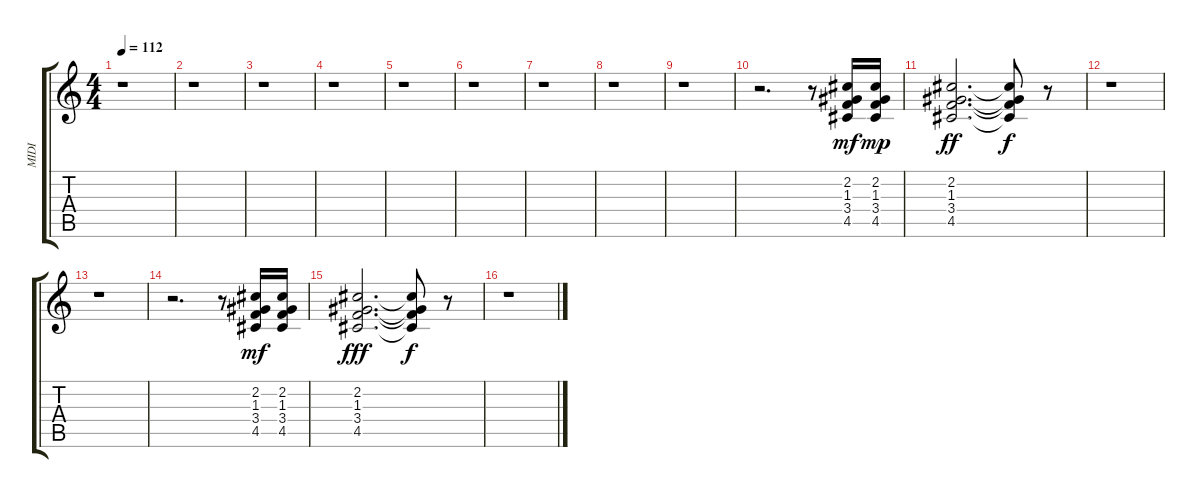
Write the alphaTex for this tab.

\track ("MIDI" "MIDI") {instrument acousticguitarsteel}
\staff {score tabs}
\tuning (E4 B3 G3 D3 A2 E2) {hide}
\ts (4 4)
\tempo 112
\clef g2
\ks c
r.1{dy f} |
r.1 |
r.1 |
r.1 |
r.1 |
r.1 |
r.1 |
r.1 |
r.1 |
r.2{d} r.8 (2.2 1.3 3.4 4.5).16{dy mf} (2.2 1.3 3.4 4.5).16{dy mp} |
(2.2 1.3 3.4 4.5).2{d dy ff} (2.2{t} 1.3{t} 3.4{t} 4.5{t}).8{dy f} r.8 |
r.1 |
r.1 |
r.2{d} r.8 (2.2 1.3 3.4 4.5).16{dy mf} (2.2 1.3 3.4 4.5).16 |
(2.2 1.3 3.4 4.5).2{d dy fff} (2.2{t} 1.3{t} 3.4{t} 4.5{t}).8{dy f} r.8 |
r.1
